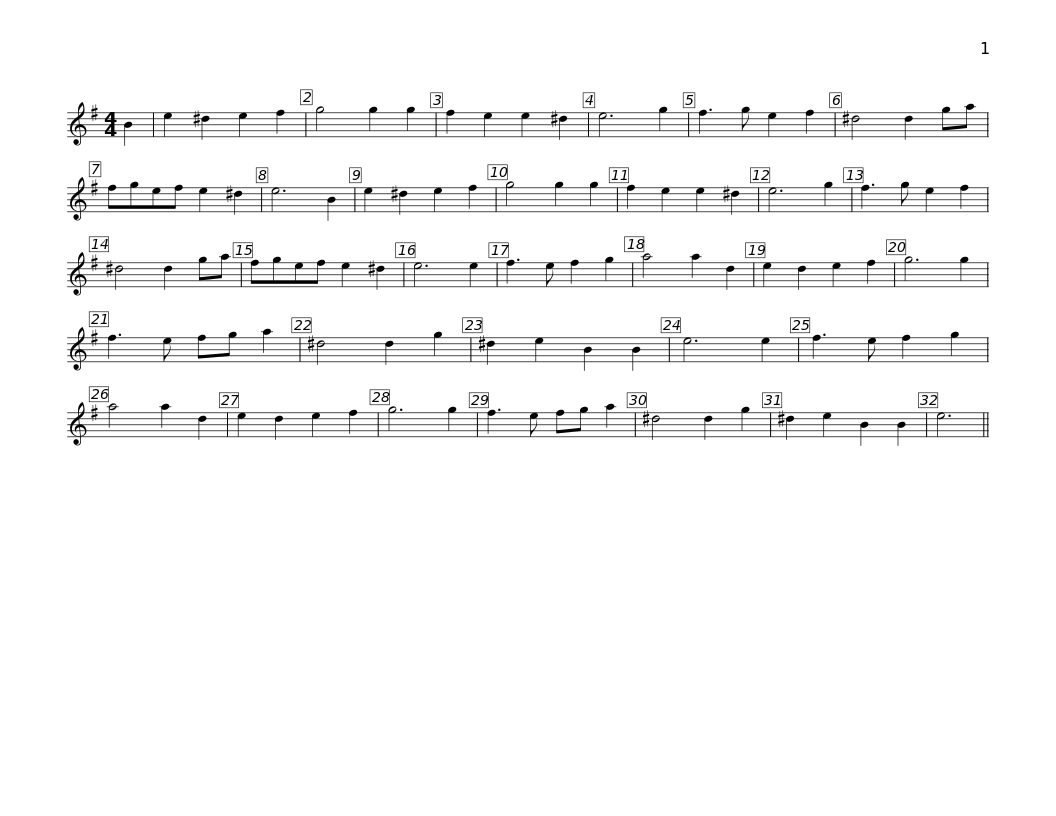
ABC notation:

X:1
L:1/8
M:4/4
I:linebreak $
K:Emin
V:1 treble
V:1
 B2 | e2 ^d2 e2 f2 | g4 g2 g2 | f2 e2 e2 ^d2 | e6 g2 | %5
 f3 g e2 f2 | ^d4 d2 ga | fgef e2 ^d2 | e6 B2 | e2 ^d2 e2 f2 |$ %10
 g4 g2 g2 | f2 e2 e2 ^d2 | e6 g2 | f3 g e2 f2 | ^d4 d2 ga | %15
 fgef e2 ^d2 | e6 e2 | f3 e f2 g2 | a4 a2 d2 | e2 d2 e2 f2 |$ %20
 g6 g2 | f3 e fg a2 | ^d4 d2 g2 | ^d2 e2 B2 B2 | e6 e2 | %25
 f3 e f2 g2 | a4 a2 d2 | e2 d2 e2 f2 | g6 g2 | f3 e fg a2 |$ %30
 ^d4 d2 g2 | ^d2 e2 B2 B2 | e6 || %33
